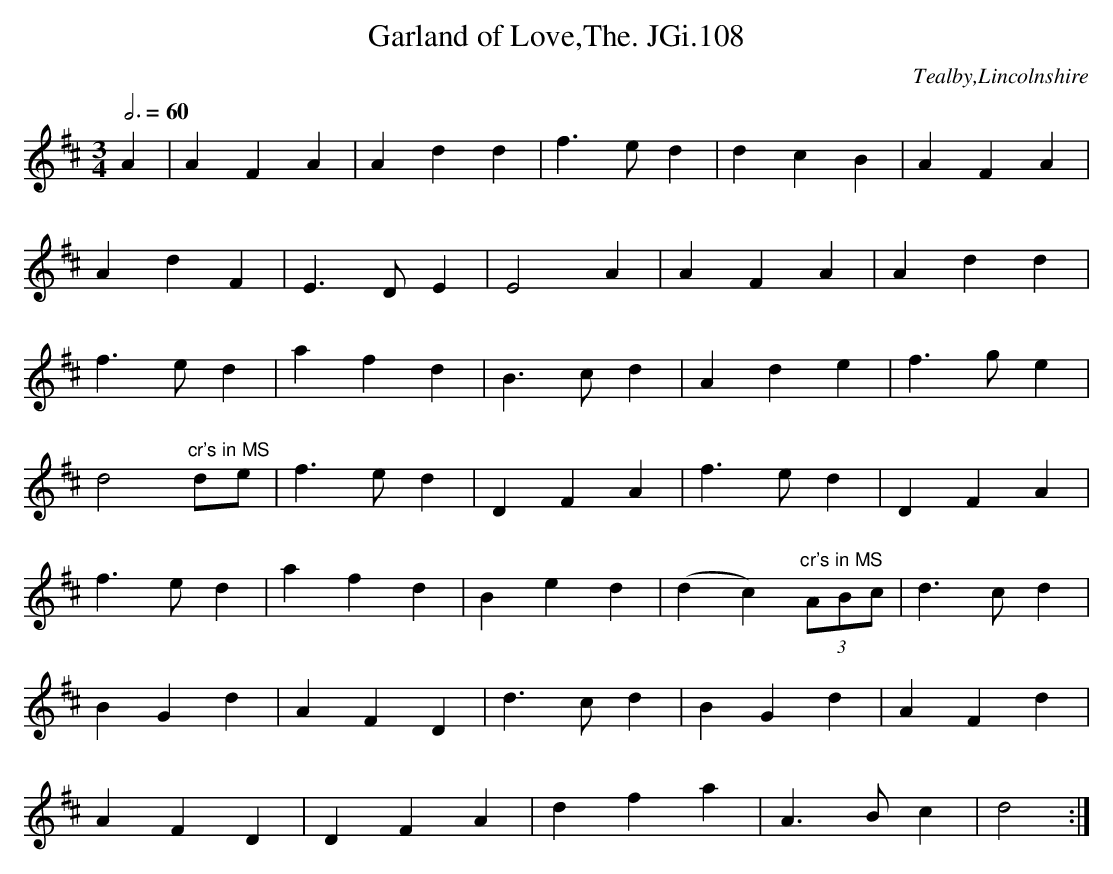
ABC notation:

X:1
T:Garland of Love,The. JGi.108
L:1/4
M:3/4
O:Tealby,Lincolnshire
Q:3/4=60
K:D
A|AFA|Add|f> ed|dcB|AFA|
AdF|E> DE|E2A|AFA|Add|
f> ed|afd|B> cd|Ade|f> ge|
d2"cr's in MS"d/e/|f> ed|DFA|f> ed|DFA|
f> ed|afd|Bed|(dc)"cr's in MS"(3A/B/c/|d>cd|
BGd|AFD|d> cd|BGd|AFd|
AFD|DFA|dfa|A> Bc|d2:|
